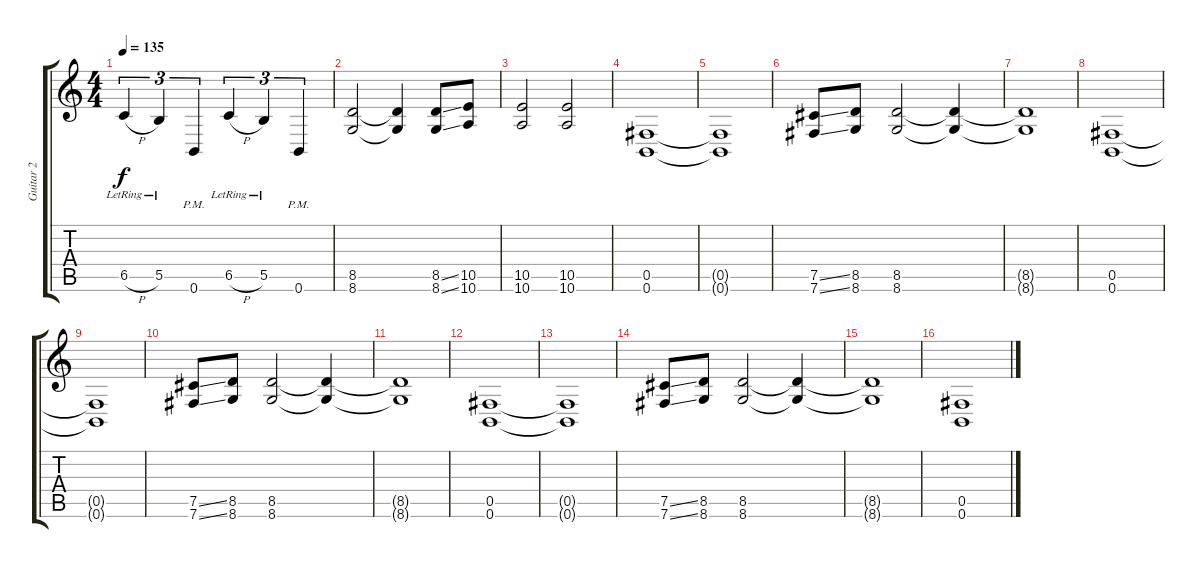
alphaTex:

\track ("Guitar 2" "Guitar 2") {instrument distortionguitar}
\staff {score tabs}
\tuning (Db4 Ab3 E3 B2 Gb2 B1) {hide}
\ts (4 4)
\tempo 135
\clef g2
\ks c
6.5{h lr}.4{tu (3 2) dy f} 5.5{lr}.4{tu (3 2)} 0.6{pm}.4{tu (3 2)} 6.5{h lr}.4{tu (3 2)} 5.5{lr}.4{tu (3 2)} 0.6{pm}.4{tu (3 2)} |
(8.5 8.6).2 (8.5{t} 8.6{t}).4 (8.5{ss} 8.6{ss}).8 (10.5 10.6).8 |
(10.5 10.6).2 (10.5 10.6).2 |
(0.5 0.6).1 |
(0.5{t} 0.6{t}).1 |
(7.5{ss} 7.6{ss}).8 (8.5 8.6).8 (8.5 8.6).2 (8.5{t} 8.6{t}).4 |
(8.5{t} 8.6{t}).1 |
(0.5 0.6).1 |
(0.5{t} 0.6{t}).1 |
(7.5{ss} 7.6{ss}).8 (8.5 8.6).8 (8.5 8.6).2 (8.5{t} 8.6{t}).4 |
(8.5{t} 8.6{t}).1 |
(0.5 0.6).1 |
(0.5{t} 0.6{t}).1 |
(7.5{ss} 7.6{ss}).8 (8.5 8.6).8 (8.5 8.6).2 (8.5{t} 8.6{t}).4 |
(8.5{t} 8.6{t}).1 |
(0.5 0.6).1
